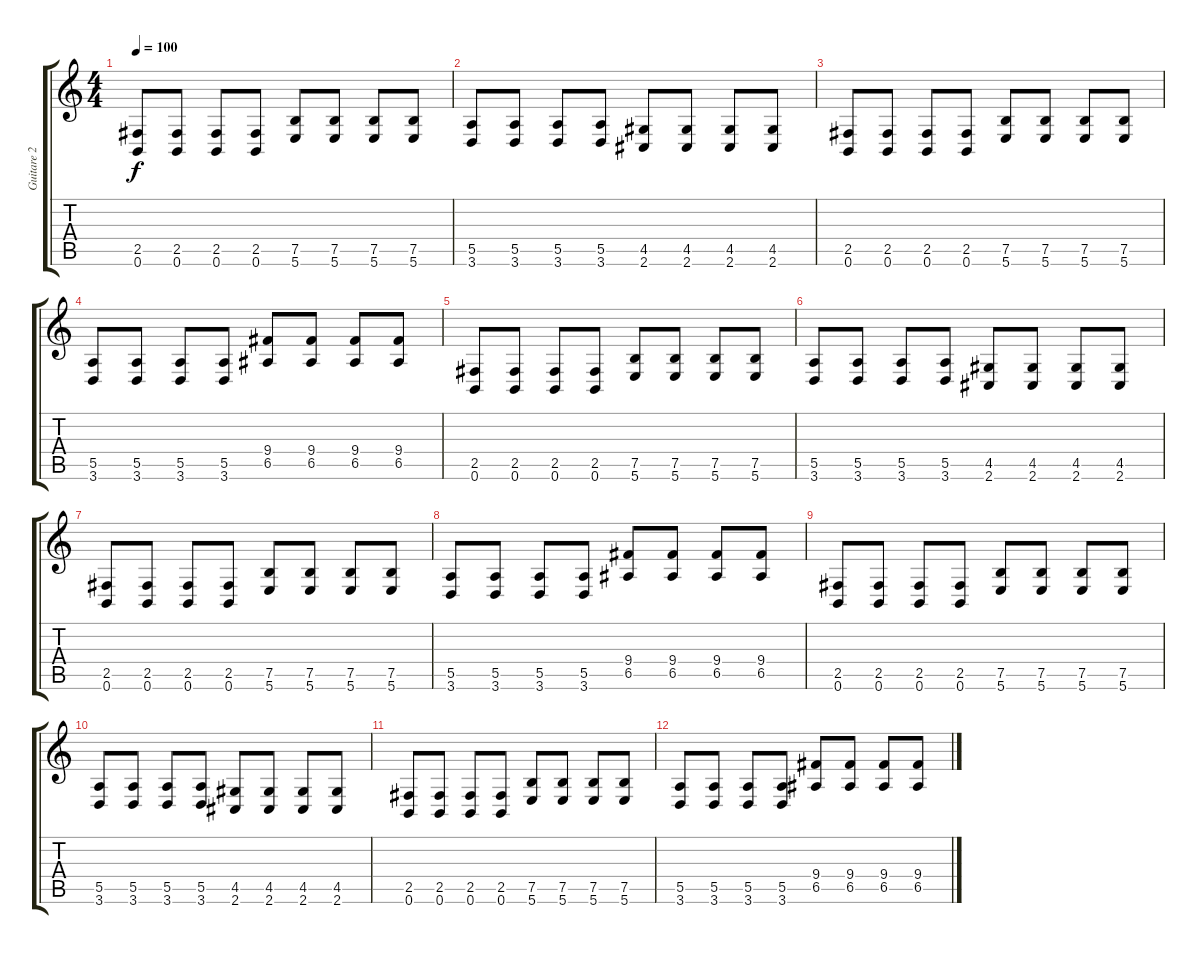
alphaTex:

\track ("Guitare 2" "Guitare 2") {instrument distortionguitar}
\staff {score tabs}
\tuning (B3 Gb3 D3 A2 E2 B1) {hide}
\ts (4 4)
\tempo 100
\clef g2
\ks c
(2.5 0.6).8{dy f} (2.5 0.6).8 (2.5 0.6).8 (2.5 0.6).8 (7.5 5.6).8 (7.5 5.6).8 (7.5 5.6).8 (7.5 5.6).8 |
(5.5 3.6).8 (5.5 3.6).8 (5.5 3.6).8 (5.5 3.6).8 (4.5 2.6).8 (4.5 2.6).8 (4.5 2.6).8 (4.5 2.6).8 |
(2.5 0.6).8 (2.5 0.6).8 (2.5 0.6).8 (2.5 0.6).8 (7.5 5.6).8 (7.5 5.6).8 (7.5 5.6).8 (7.5 5.6).8 |
(5.5 3.6).8 (5.5 3.6).8 (5.5 3.6).8 (5.5 3.6).8 (9.4 6.5).8 (9.4 6.5).8 (9.4 6.5).8 (9.4 6.5).8 |
(2.5 0.6).8 (2.5 0.6).8 (2.5 0.6).8 (2.5 0.6).8 (7.5 5.6).8 (7.5 5.6).8 (7.5 5.6).8 (7.5 5.6).8 |
(5.5 3.6).8 (5.5 3.6).8 (5.5 3.6).8 (5.5 3.6).8 (4.5 2.6).8 (4.5 2.6).8 (4.5 2.6).8 (4.5 2.6).8 |
(2.5 0.6).8 (2.5 0.6).8 (2.5 0.6).8 (2.5 0.6).8 (7.5 5.6).8 (7.5 5.6).8 (7.5 5.6).8 (7.5 5.6).8 |
(5.5 3.6).8 (5.5 3.6).8 (5.5 3.6).8 (5.5 3.6).8 (9.4 6.5).8 (9.4 6.5).8 (9.4 6.5).8 (9.4 6.5).8 |
(2.5 0.6).8 (2.5 0.6).8 (2.5 0.6).8 (2.5 0.6).8 (7.5 5.6).8 (7.5 5.6).8 (7.5 5.6).8 (7.5 5.6).8 |
(5.5 3.6).8 (5.5 3.6).8 (5.5 3.6).8 (5.5 3.6).8 (4.5 2.6).8 (4.5 2.6).8 (4.5 2.6).8 (4.5 2.6).8 |
(2.5 0.6).8 (2.5 0.6).8 (2.5 0.6).8 (2.5 0.6).8 (7.5 5.6).8 (7.5 5.6).8 (7.5 5.6).8 (7.5 5.6).8 |
(5.5 3.6).8 (5.5 3.6).8 (5.5 3.6).8 (5.5 3.6).8 (9.4 6.5).8 (9.4 6.5).8 (9.4 6.5).8 (9.4 6.5).8
